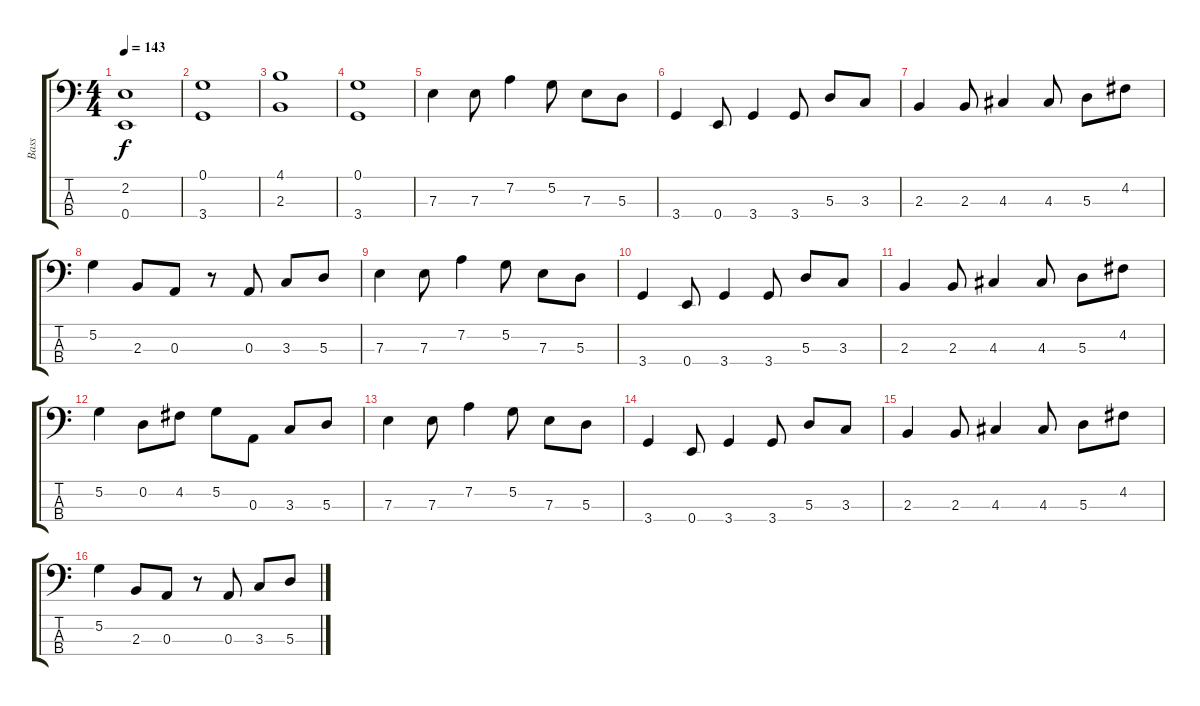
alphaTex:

\track ("Bass" "Bass") {instrument electricbasspick}
\staff {score tabs}
\tuning (G2 D2 A1 E1) {hide}
\ts (4 4)
\tempo 143
\clef f4
\ks c
(2.2 0.4).1{dy f} |
(0.1 3.4).1 |
(4.1 2.3).1 |
(0.1 3.4).1 |
7.3.4 7.3.8 7.2.4 5.2.8 7.3.8 5.3.8 |
3.4.4 0.4.8 3.4.4 3.4.8 5.3.8 3.3.8 |
2.3.4 2.3.8 4.3.4 4.3.8 5.3.8 4.2.8 |
5.2.4 2.3.8 0.3.8 r.8 0.3.8 3.3.8 5.3.8 |
7.3.4 7.3.8 7.2.4 5.2.8 7.3.8 5.3.8 |
3.4.4 0.4.8 3.4.4 3.4.8 5.3.8 3.3.8 |
2.3.4 2.3.8 4.3.4 4.3.8 5.3.8 4.2.8 |
5.2.4 0.2.8 4.2.8 5.2.8 0.3.8 3.3.8 5.3.8 |
7.3.4 7.3.8 7.2.4 5.2.8 7.3.8 5.3.8 |
3.4.4 0.4.8 3.4.4 3.4.8 5.3.8 3.3.8 |
2.3.4 2.3.8 4.3.4 4.3.8 5.3.8 4.2.8 |
5.2.4 2.3.8 0.3.8 r.8 0.3.8 3.3.8 5.3.8
